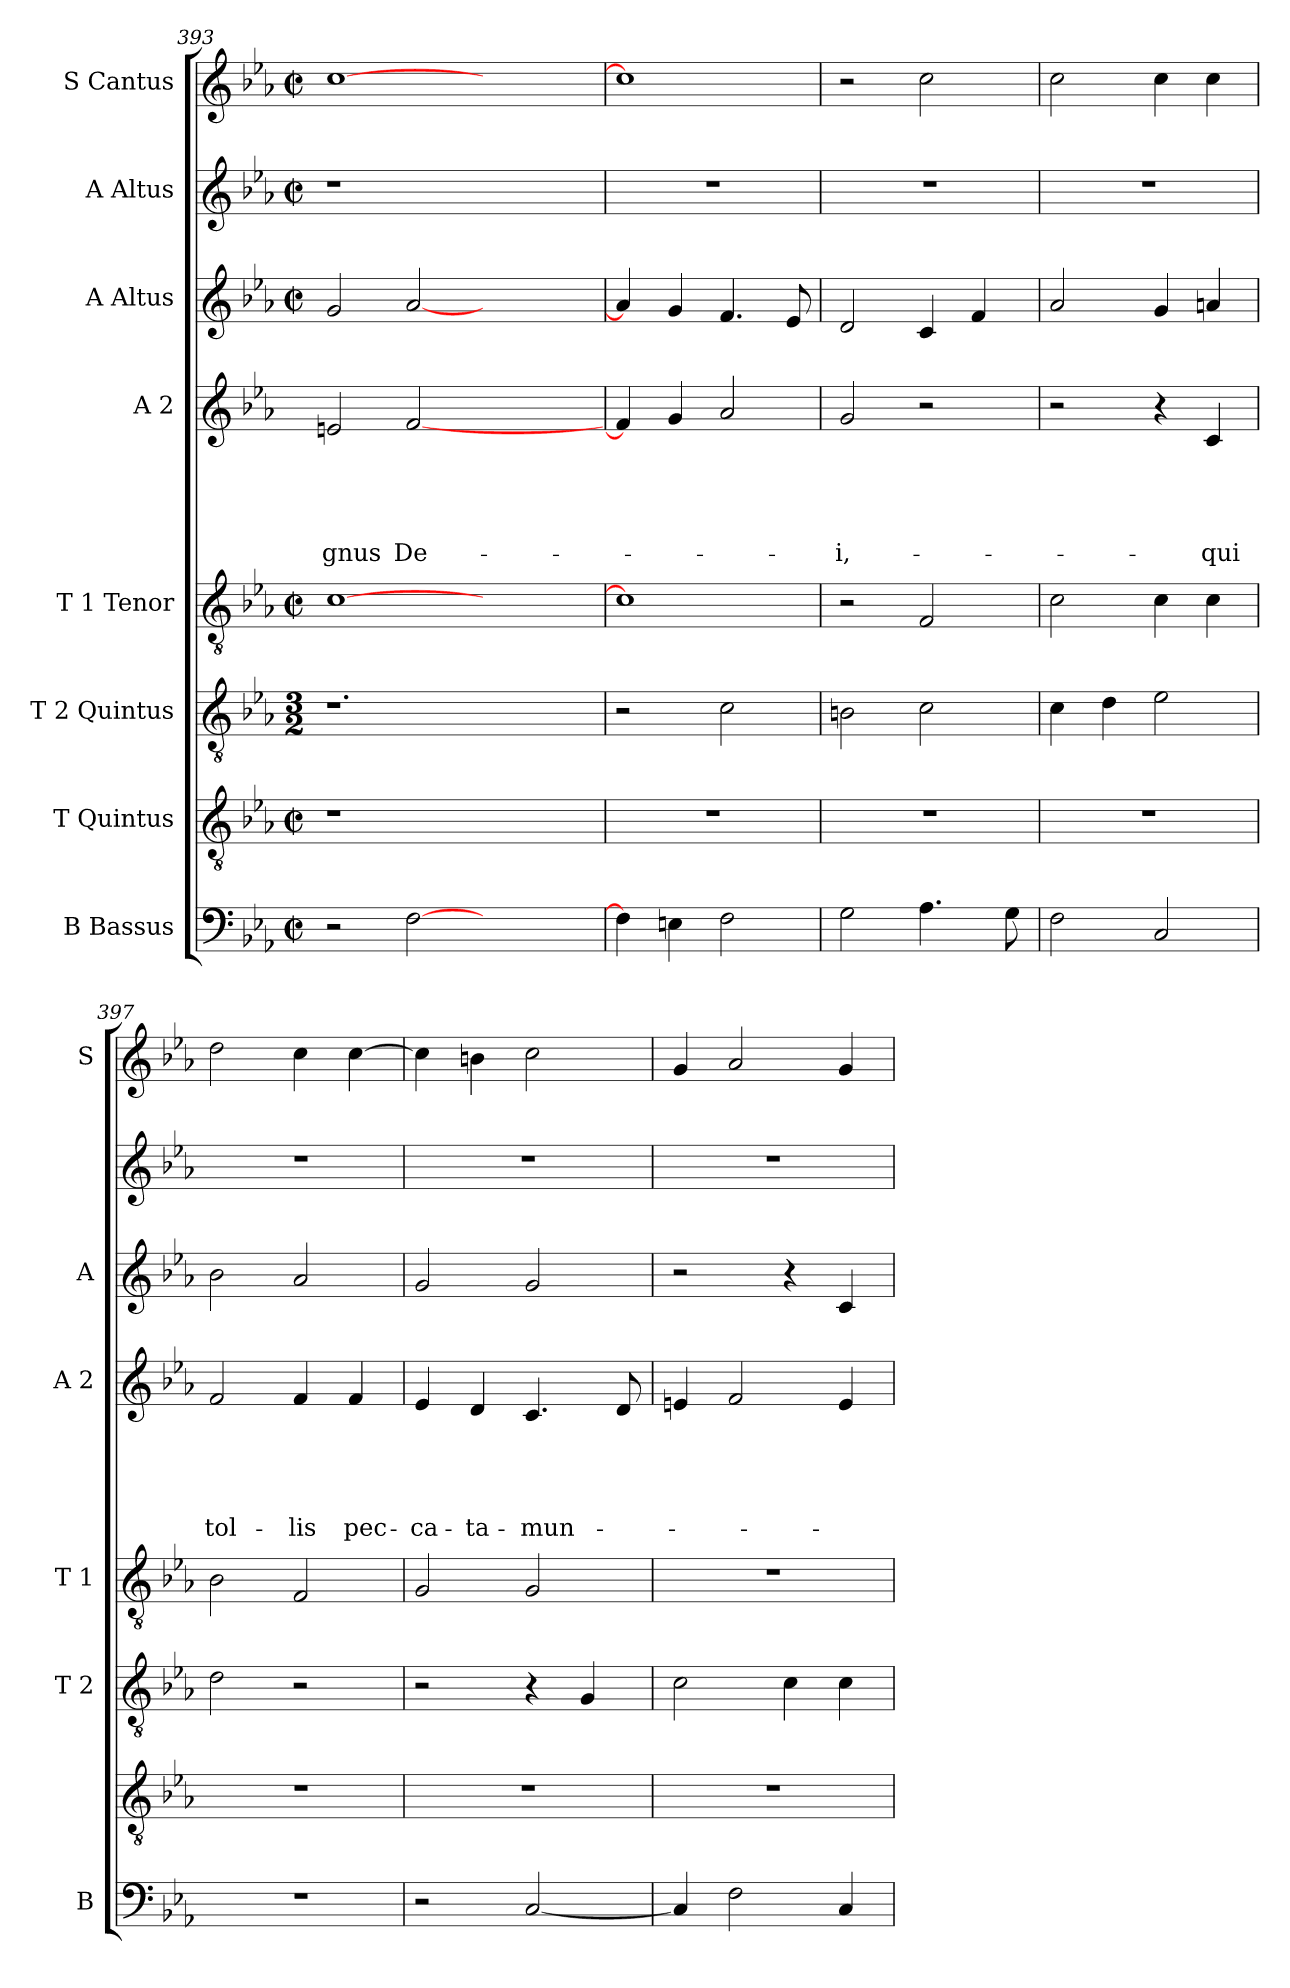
**kern	**kern	**kern	**kern	**kern	**text	**text	**text	**text	**text	**kern	**kern	**kern
*part8	*part7	*part6	*part5	*part4	*part4	*part4	*part4	*part4	*part4	*part3	*part2	*part1
*staff8	*staff7	*staff6	*staff5	*staff4	*staff4	*staff4	*staff4	*staff4	*staff4	*staff3	*staff2	*staff1
*I"B Bassus	*I"T Quintus	*I"T 2 Quintus	*I"T 1 Tenor	*I"A 2	*	*	*	*	*	*I"A Altus	*I"A Altus	*I"S Cantus
*I'B	*	*I'T 2	*I'T 1	*I'A 2	*	*	*	*	*	*I'A	*	*I'S
*clefF4	*clefGv2	*clefGv2	*clefGv2	*clefG2	*	*	*	*	*	*clefG2	*clefG2	*clefG2
*k[b-e-a-]	*k[b-e-a-]	*k[b-e-a-]	*k[b-e-a-]	*k[b-e-a-]	*	*	*	*	*	*k[b-e-a-]	*k[b-e-a-]	*k[b-e-a-]
*E-:	*E-:	*E-:	*E-:	*E-:	*	*	*	*	*	*E-:	*E-:	*E-:
*M2/2	*M2/2	*M3/2	*M2/2	*	*	*	*	*	*	*M2/2	*M2/2	*M2/2
*met(c|)	*met(c|)	*	*met(c|)	*	*	*	*	*	*	*met(c|)	*met(c|)	*met(c|)
=393	=393	=393	=393	=393	=393	=393	=393	=393	=393	=393	=393	=393
!	!	!	!	!	!	!	!	!	!LO:LY:b	!	!	!
2r	1r	1.r	[>1c	2en/	.	.	.	.	-gnus	2g/	1r	[>1cc
!	!	!	!	!	!	!	!	!	!LO:LY:b	!	!	!
[>2F\	.	.	.	[<2f/	.	.	.	.	De-	[<2a-/	.	.
2ryy	2ryy	.	2ryy	2ryy	.	.	.	.	.	2ryy	2ryy	2ryy
=394	=394	=394	=394	=394	=394	=394	=394	=394	=394	=394	=394	=394
4F\]	1r	2r	1c]	4f/]	.	.	.	.	.	4a-/]	1r	1cc]
4En\	.	.	.	4g/	.	.	.	.	.	4g/	.	.
2F\	.	2c\	.	2a-/	.	.	.	.	.	4.f/	.	.
.	.	.	.	.	.	.	.	.	.	8e-/	.	.
=395	=395	=395	=395	=395	=395	=395	=395	=395	=395	=395	=395	=395
!	!	!	!	!	!	!	!	!	!LO:LY:b	!	!	!
2G\	1r	2Bn\	2r	2g/	.	.	.	.	-i,-	2d/	1r	2r
4.A-\	.	2c\	2F/	2r	.	.	.	.	.	4c/	.	2cc\
.	.	.	.	.	.	.	.	.	.	4f/	.	.
8G\	.	.	.	.	.	.	.	.	.	.	.	.
=396	=396	=396	=396	=396	=396	=396	=396	=396	=396	=396	=396	=396
2F\	1r	4c\	2c\	2r	.	.	.	.	.	2a-/	1r	2cc\
.	.	4d\	.	.	.	.	.	.	.	.	.	.
2C/	.	2e-\	4c\	4r	.	.	.	.	.	4g/	.	4cc\
!	!	!	!	!	!	!	!	!	!LO:LY:b	!	!	!
.	.	.	4c\	4c/	.	.	.	.	-qui	4an/	.	4cc\
!!LO:PB:g=z
=397	=397	=397	=397	=397	=397	=397	=397	=397	=397	=397	=397	=397
!	!	!	!	!	!	!	!	!	!LO:LY:b	!	!	!
1r	1r	2d\	2B-\	2f/	.	.	.	.	tol-	2b-\	1r	2dd\
!	!	!	!	!	!	!	!	!	!LO:LY:b	!	!	!
.	.	2r	2F/	4f/	.	.	.	.	-lis	2a-/	.	4cc\
!	!	!	!	!	!	!	!	!	!LO:LY:b	!	!	!
.	.	.	.	4f/	.	.	.	.	pec-	.	.	[>4cc\
=398	=398	=398	=398	=398	=398	=398	=398	=398	=398	=398	=398	=398
!	!	!	!	!	!	!	!	!	!LO:LY:b	!	!	!
2r	1r	2r	2G/	4e-/	.	.	.	.	-ca-	2g/	1r	4cc\]
!	!	!	!	!	!	!	!	!	!LO:LY:b	!	!	!
.	.	.	.	4d/	.	.	.	.	-ta-	.	.	4bn\
!	!	!	!	!	!	!	!	!	!LO:LY:b	!	!	!
[<2C/	.	4r	2G/	4.c/	.	.	.	.	-mun-	2g/	.	2cc\
.	.	4G/	.	.	.	.	.	.	.	.	.	.
.	.	.	.	8d/	.	.	.	.	.	.	.	.
=399	=399	=399	=399	=399	=399	=399	=399	=399	=399	=399	=399	=399
4C/]	1r	2c\	1r	4en/	.	.	.	.	.	2r	1r	4g/
2F\	.	.	.	2f/	.	.	.	.	.	.	.	2a-/
.	.	4c\	.	.	.	.	.	.	.	4r	.	.
4C/	.	4c\	.	4e/	.	.	.	.	.	4c/	.	4g/
=	=	=	=	=	=	=	=	=	=	=	=	=
*-	*-	*-	*-	*-	*-	*-	*-	*-	*-	*-	*-	*-
